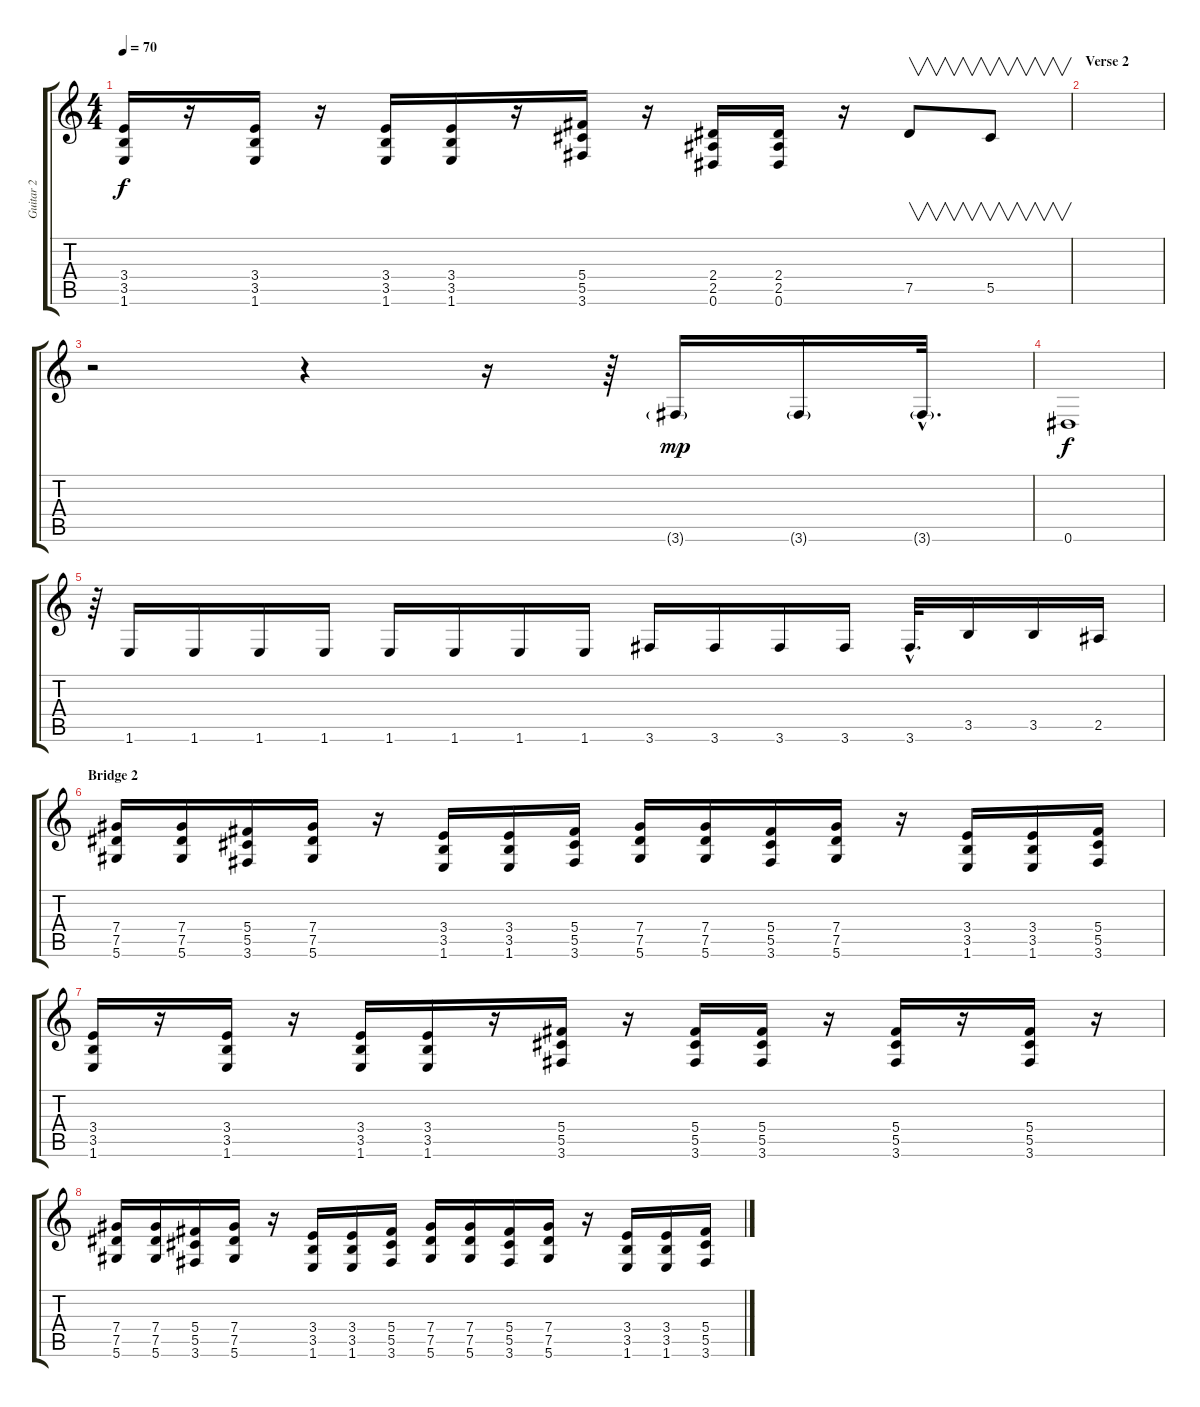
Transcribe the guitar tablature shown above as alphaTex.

\track ("Guitar 2" "Guitar 2") {instrument distortionguitar}
\staff {score tabs}
\tuning (Eb4 Bb3 Gb3 Db3 Ab2 Eb2) {hide}
\ts (4 4)
\tempo 70
\clef g2
\ks c
(3.4 3.5 1.6).16{dy f} r.16 (3.4 3.5 1.6).16 r.16 (3.4 3.5 1.6).16 (3.4 3.5 1.6).16 r.16 (5.4 5.5 3.6).16 r.16 (2.4 2.5 0.6).16 (2.4 2.5 0.6).16 r.16 7.5.8{v} 5.5.8{v} |
\section ("" "Verse 2")
|
r.2 r.4 r.16 r.64 3.6{g}.16{dy mp} 3.6{g}.16 3.6{g hac}.32{d} |
0.6.1{dy f volume 0} |
r.64 1.6.16{volume 13} 1.6.16 1.6.16 1.6.16 1.6.16 1.6.16 1.6.16 1.6.16 3.6.16 3.6.16 3.6.16 3.6.16 3.6{hac}.32{d} 3.5.16 3.5.16 2.5.16 |
\section ("" "Bridge 2")
(7.4 7.5 5.6).16 (7.4 7.5 5.6).16 (5.4 5.5 3.6).16 (7.4 7.5 5.6).16 r.16 (3.4 3.5 1.6).16 (3.4 3.5 1.6).16 (5.4 5.5 3.6).16 (7.4 7.5 5.6).16 (7.4 7.5 5.6).16 (5.4 5.5 3.6).16 (7.4 7.5 5.6).16 r.16 (3.4 3.5 1.6).16 (3.4 3.5 1.6).16 (5.4 5.5 3.6).16 |
(3.4 3.5 1.6).16 r.16 (3.4 3.5 1.6).16 r.16 (3.4 3.5 1.6).16 (3.4 3.5 1.6).16 r.16 (5.4 5.5 3.6).16 r.16 (5.4 5.5 3.6).16 (5.4 5.5 3.6).16 r.16 (5.4 5.5 3.6).16 r.16 (5.4 5.5 3.6).16 r.16 |
(7.4 7.5 5.6).16 (7.4 7.5 5.6).16 (5.4 5.5 3.6).16 (7.4 7.5 5.6).16 r.16 (3.4 3.5 1.6).16 (3.4 3.5 1.6).16 (5.4 5.5 3.6).16 (7.4 7.5 5.6).16 (7.4 7.5 5.6).16 (5.4 5.5 3.6).16 (7.4 7.5 5.6).16 r.16 (3.4 3.5 1.6).16 (3.4 3.5 1.6).16 (5.4 5.5 3.6).16
